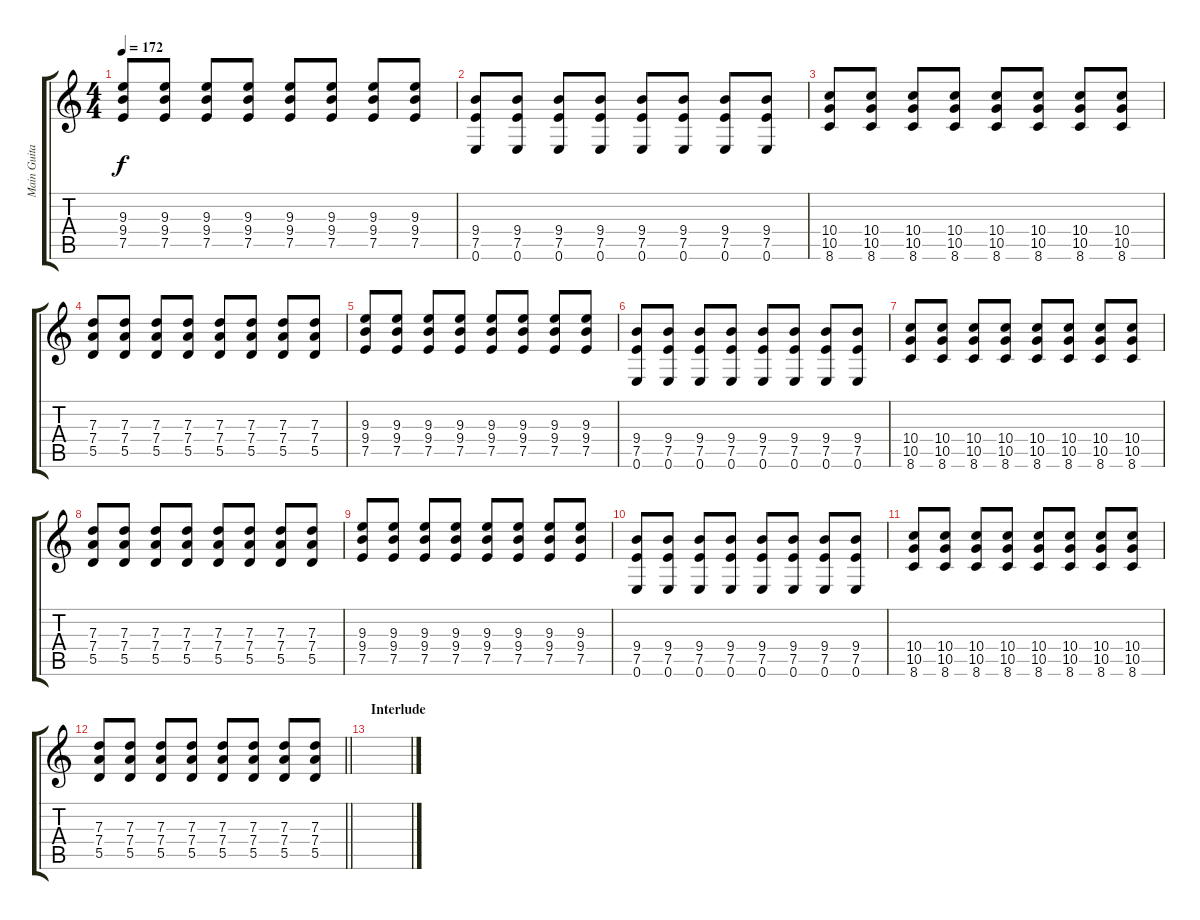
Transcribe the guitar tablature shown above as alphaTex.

\track ("Main Guitar" "Main Guita") {instrument overdrivenguitar}
\staff {score tabs}
\tuning (E4 B3 G3 D3 A2 E2) {hide}
\ts (4 4)
\tempo 172
\clef g2
\ks c
(9.3 9.4 7.5).8{dy f} (9.3 9.4 7.5).8 (9.3 9.4 7.5).8 (9.3 9.4 7.5).8 (9.3 9.4 7.5).8 (9.3 9.4 7.5).8 (9.3 9.4 7.5).8 (9.3 9.4 7.5).8 |
(9.4 7.5 0.6).8 (9.4 7.5 0.6).8 (9.4 7.5 0.6).8 (9.4 7.5 0.6).8 (9.4 7.5 0.6).8 (9.4 7.5 0.6).8 (9.4 7.5 0.6).8 (9.4 7.5 0.6).8 |
(10.4 10.5 8.6).8 (10.4 10.5 8.6).8 (10.4 10.5 8.6).8 (10.4 10.5 8.6).8 (10.4 10.5 8.6).8 (10.4 10.5 8.6).8 (10.4 10.5 8.6).8 (10.4 10.5 8.6).8 |
(7.3 7.4 5.5).8 (7.3 7.4 5.5).8 (7.3 7.4 5.5).8 (7.3 7.4 5.5).8 (7.3 7.4 5.5).8 (7.3 7.4 5.5).8 (7.3 7.4 5.5).8 (7.3 7.4 5.5).8 |
(9.3 9.4 7.5).8 (9.3 9.4 7.5).8 (9.3 9.4 7.5).8 (9.3 9.4 7.5).8 (9.3 9.4 7.5).8 (9.3 9.4 7.5).8 (9.3 9.4 7.5).8 (9.3 9.4 7.5).8 |
(9.4 7.5 0.6).8 (9.4 7.5 0.6).8 (9.4 7.5 0.6).8 (9.4 7.5 0.6).8 (9.4 7.5 0.6).8 (9.4 7.5 0.6).8 (9.4 7.5 0.6).8 (9.4 7.5 0.6).8 |
(10.4 10.5 8.6).8 (10.4 10.5 8.6).8 (10.4 10.5 8.6).8 (10.4 10.5 8.6).8 (10.4 10.5 8.6).8 (10.4 10.5 8.6).8 (10.4 10.5 8.6).8 (10.4 10.5 8.6).8 |
(7.3 7.4 5.5).8 (7.3 7.4 5.5).8 (7.3 7.4 5.5).8 (7.3 7.4 5.5).8 (7.3 7.4 5.5).8 (7.3 7.4 5.5).8 (7.3 7.4 5.5).8 (7.3 7.4 5.5).8 |
(9.3 9.4 7.5).8 (9.3 9.4 7.5).8 (9.3 9.4 7.5).8 (9.3 9.4 7.5).8 (9.3 9.4 7.5).8 (9.3 9.4 7.5).8 (9.3 9.4 7.5).8 (9.3 9.4 7.5).8 |
(9.4 7.5 0.6).8 (9.4 7.5 0.6).8 (9.4 7.5 0.6).8 (9.4 7.5 0.6).8 (9.4 7.5 0.6).8 (9.4 7.5 0.6).8 (9.4 7.5 0.6).8 (9.4 7.5 0.6).8 |
(10.4 10.5 8.6).8 (10.4 10.5 8.6).8 (10.4 10.5 8.6).8 (10.4 10.5 8.6).8 (10.4 10.5 8.6).8 (10.4 10.5 8.6).8 (10.4 10.5 8.6).8 (10.4 10.5 8.6).8 |
\barLineRight lightlight
(7.3 7.4 5.5).8 (7.3 7.4 5.5).8 (7.3 7.4 5.5).8 (7.3 7.4 5.5).8 (7.3 7.4 5.5).8 (7.3 7.4 5.5).8 (7.3 7.4 5.5).8 (7.3 7.4 5.5).8 |
\section ("" "Interlude")
